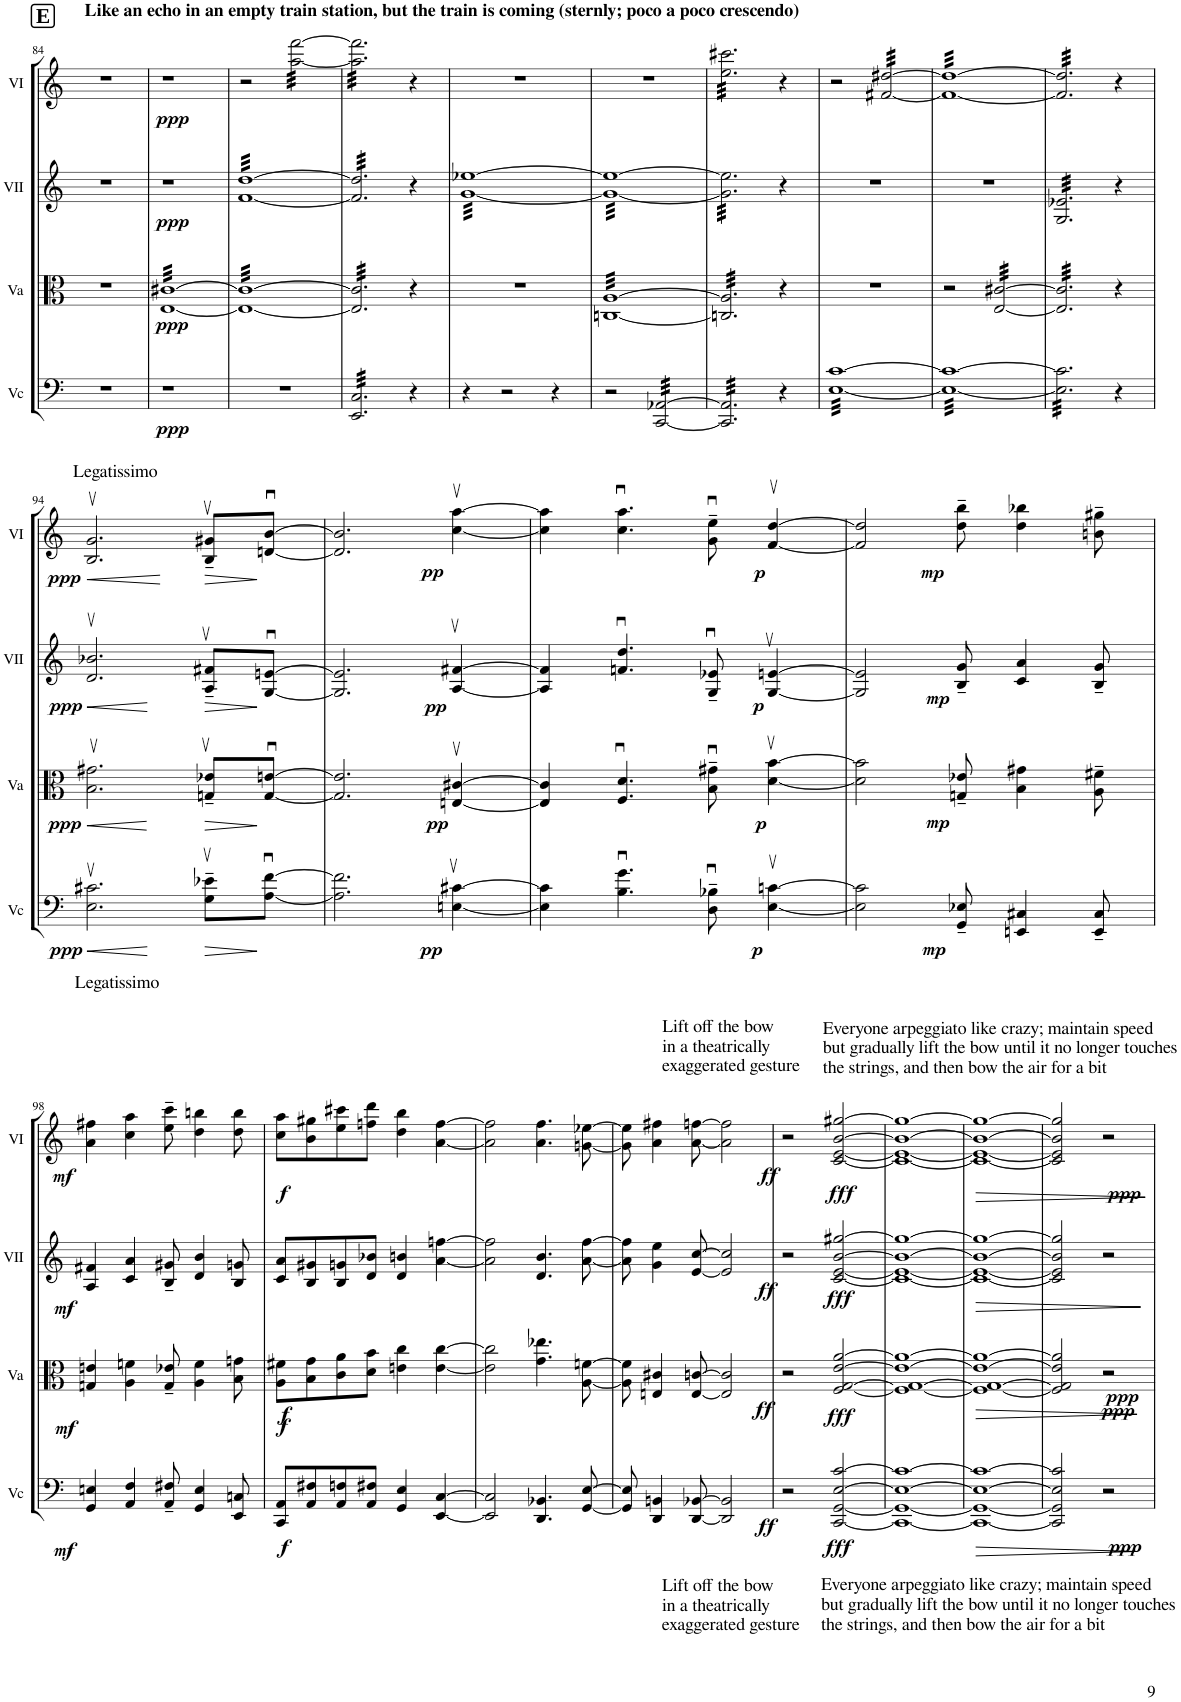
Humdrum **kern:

**kern	**dynam	**kern	**dynam	**kern	**dynam	**kern	**dynam
*part4	*part4	*part3	*part3	*part2	*part2	*part1	*part1
*staff4	*staff4	*staff3	*staff3	*staff2	*staff2	*staff1	*staff1
*I"Vc	*	*I"Va	*	*I"VII	*	*I"VI	*
*I'Vc	*	*I'Va	*	*I'VII	*	*I'VI	*
!!LO:PB:g=z
*clefF4	*	*clefC3	*	*clefG2	*	*clefG2	*
*k[]	*	*k[]	*	*k[]	*	*k[]	*
*M4/4	*	*M4/4	*	*M4/4	*	*M4/4	*
=84	=84	=84	=84	=84	=84	=84	=84
1r	.	1r	.	1r	.	1r	.
!!LO:REH:place=s1:a:B:cj:fs=14.284:t=E
=85	=85	=85	=85	=85	=85	=85	=85
!	!	!	!	!	!	!LO:TX:a:B:t=Like an echo in an empty train station, but the train is coming (sternly; poco a poco crescendo)	!
!	!LO:DY:b	!	!LO:DY:b	!	!LO:DY:b	!	!LO:DY:b
*	*	*tremolo	*	*	*	*	*
1r	ppp	[32E [32c#XLLL	ppp	1r	ppp	1r	ppp
.	.	32E 32c#X	.	.	.	.	.
.	.	32E 32c#X	.	.	.	.	.
.	.	32E 32c#X	.	.	.	.	.
.	.	32E 32c#X	.	.	.	.	.
.	.	32E 32c#X	.	.	.	.	.
.	.	32E 32c#X	.	.	.	.	.
.	.	32E 32c#X	.	.	.	.	.
.	.	32E 32c#X	.	.	.	.	.
.	.	32E 32c#X	.	.	.	.	.
.	.	32E 32c#X	.	.	.	.	.
.	.	32E 32c#X	.	.	.	.	.
.	.	32E 32c#X	.	.	.	.	.
.	.	32E 32c#X	.	.	.	.	.
.	.	32E 32c#X	.	.	.	.	.
.	.	32E 32c#X	.	.	.	.	.
.	.	32E 32c#X	.	.	.	.	.
.	.	32E 32c#X	.	.	.	.	.
.	.	32E 32c#X	.	.	.	.	.
.	.	32E 32c#X	.	.	.	.	.
.	.	32E 32c#X	.	.	.	.	.
.	.	32E 32c#X	.	.	.	.	.
.	.	32E 32c#X	.	.	.	.	.
.	.	32E 32c#X	.	.	.	.	.
.	.	32E 32c#X	.	.	.	.	.
.	.	32E 32c#X	.	.	.	.	.
.	.	32E 32c#X	.	.	.	.	.
.	.	32E 32c#X	.	.	.	.	.
.	.	32E 32c#X	.	.	.	.	.
.	.	32E 32c#X	.	.	.	.	.
.	.	32E 32c#X	.	.	.	.	.
.	.	32E 32c#XJJJ	.	.	.	.	.
=86	=86	=86	=86	=86	=86	=86	=86
*	*	*	*	*tremolo	*	*	*
1r	.	32E 32c#LLL	.	[32f [32ddLLL	.	2r	.
.	.	32E 32c#	.	32f 32dd	.	.	.
.	.	32E 32c#	.	32f 32dd	.	.	.
.	.	32E 32c#	.	32f 32dd	.	.	.
.	.	32E 32c#	.	32f 32dd	.	.	.
.	.	32E 32c#	.	32f 32dd	.	.	.
.	.	32E 32c#	.	32f 32dd	.	.	.
.	.	32E 32c#	.	32f 32dd	.	.	.
.	.	32E 32c#	.	32f 32dd	.	.	.
.	.	32E 32c#	.	32f 32dd	.	.	.
.	.	32E 32c#	.	32f 32dd	.	.	.
.	.	32E 32c#	.	32f 32dd	.	.	.
.	.	32E 32c#	.	32f 32dd	.	.	.
.	.	32E 32c#	.	32f 32dd	.	.	.
.	.	32E 32c#	.	32f 32dd	.	.	.
.	.	32E 32c#	.	32f 32dd	.	.	.
*	*	*	*	*	*	*tremolo	*
.	.	32E 32c#	.	32f 32dd	.	[32aa\ [32fff\LLL	.
.	.	32E 32c#	.	32f 32dd	.	32aa\ 32fff\	.
.	.	32E 32c#	.	32f 32dd	.	32aa\ 32fff\	.
.	.	32E 32c#	.	32f 32dd	.	32aa\ 32fff\	.
.	.	32E 32c#	.	32f 32dd	.	32aa\ 32fff\	.
.	.	32E 32c#	.	32f 32dd	.	32aa\ 32fff\	.
.	.	32E 32c#	.	32f 32dd	.	32aa\ 32fff\	.
.	.	32E 32c#	.	32f 32dd	.	32aa\ 32fff\	.
.	.	32E 32c#	.	32f 32dd	.	32aa\ 32fff\	.
.	.	32E 32c#	.	32f 32dd	.	32aa\ 32fff\	.
.	.	32E 32c#	.	32f 32dd	.	32aa\ 32fff\	.
.	.	32E 32c#	.	32f 32dd	.	32aa\ 32fff\	.
.	.	32E 32c#	.	32f 32dd	.	32aa\ 32fff\	.
.	.	32E 32c#	.	32f 32dd	.	32aa\ 32fff\	.
.	.	32E 32c#	.	32f 32dd	.	32aa\ 32fff\	.
.	.	32E 32c#JJJ	.	32f 32ddJJJ	.	32aa\ 32fff\JJJ	.
=87	=87	=87	=87	=87	=87	=87	=87
*tremolo	*	*	*	*	*	*	*
32EE/ 32C/LLL	.	32E/] 32c#/]LLL	.	32f/] 32dd/]LLL	.	32aa\] 32fff\]LLL	.
32EE/ 32C/	.	32E/ 32c#/	.	32f/ 32dd/	.	32aa\ 32fff\	.
32EE/ 32C/	.	32E/ 32c#/	.	32f/ 32dd/	.	32aa\ 32fff\	.
32EE/ 32C/	.	32E/ 32c#/	.	32f/ 32dd/	.	32aa\ 32fff\	.
32EE/ 32C/	.	32E/ 32c#/	.	32f/ 32dd/	.	32aa\ 32fff\	.
32EE/ 32C/	.	32E/ 32c#/	.	32f/ 32dd/	.	32aa\ 32fff\	.
32EE/ 32C/	.	32E/ 32c#/	.	32f/ 32dd/	.	32aa\ 32fff\	.
32EE/ 32C/	.	32E/ 32c#/	.	32f/ 32dd/	.	32aa\ 32fff\	.
32EE/ 32C/	.	32E/ 32c#/	.	32f/ 32dd/	.	32aa\ 32fff\	.
32EE/ 32C/	.	32E/ 32c#/	.	32f/ 32dd/	.	32aa\ 32fff\	.
32EE/ 32C/	.	32E/ 32c#/	.	32f/ 32dd/	.	32aa\ 32fff\	.
32EE/ 32C/	.	32E/ 32c#/	.	32f/ 32dd/	.	32aa\ 32fff\	.
32EE/ 32C/	.	32E/ 32c#/	.	32f/ 32dd/	.	32aa\ 32fff\	.
32EE/ 32C/	.	32E/ 32c#/	.	32f/ 32dd/	.	32aa\ 32fff\	.
32EE/ 32C/	.	32E/ 32c#/	.	32f/ 32dd/	.	32aa\ 32fff\	.
32EE/ 32C/	.	32E/ 32c#/	.	32f/ 32dd/	.	32aa\ 32fff\	.
32EE/ 32C/	.	32E/ 32c#/	.	32f/ 32dd/	.	32aa\ 32fff\	.
32EE/ 32C/	.	32E/ 32c#/	.	32f/ 32dd/	.	32aa\ 32fff\	.
32EE/ 32C/	.	32E/ 32c#/	.	32f/ 32dd/	.	32aa\ 32fff\	.
32EE/ 32C/	.	32E/ 32c#/	.	32f/ 32dd/	.	32aa\ 32fff\	.
32EE/ 32C/	.	32E/ 32c#/	.	32f/ 32dd/	.	32aa\ 32fff\	.
32EE/ 32C/	.	32E/ 32c#/	.	32f/ 32dd/	.	32aa\ 32fff\	.
32EE/ 32C/	.	32E/ 32c#/	.	32f/ 32dd/	.	32aa\ 32fff\	.
32EE/ 32C/JJJ	.	32E/ 32c#/JJJ	.	32f/ 32dd/JJJ	.	32aa\ 32fff\JJJ	.
4r	.	4r	.	4r	.	4r	.
=88	=88	=88	=88	=88	=88	=88	=88
4r	.	1r	.	[32g [32ee-XLLL	.	1r	.
.	.	.	.	32g 32ee-X	.	.	.
.	.	.	.	32g 32ee-X	.	.	.
.	.	.	.	32g 32ee-X	.	.	.
.	.	.	.	32g 32ee-X	.	.	.
.	.	.	.	32g 32ee-X	.	.	.
.	.	.	.	32g 32ee-X	.	.	.
.	.	.	.	32g 32ee-X	.	.	.
2r	.	.	.	32g 32ee-X	.	.	.
.	.	.	.	32g 32ee-X	.	.	.
.	.	.	.	32g 32ee-X	.	.	.
.	.	.	.	32g 32ee-X	.	.	.
.	.	.	.	32g 32ee-X	.	.	.
.	.	.	.	32g 32ee-X	.	.	.
.	.	.	.	32g 32ee-X	.	.	.
.	.	.	.	32g 32ee-X	.	.	.
.	.	.	.	32g 32ee-X	.	.	.
.	.	.	.	32g 32ee-X	.	.	.
.	.	.	.	32g 32ee-X	.	.	.
.	.	.	.	32g 32ee-X	.	.	.
.	.	.	.	32g 32ee-X	.	.	.
.	.	.	.	32g 32ee-X	.	.	.
.	.	.	.	32g 32ee-X	.	.	.
.	.	.	.	32g 32ee-X	.	.	.
4r	.	.	.	32g 32ee-X	.	.	.
.	.	.	.	32g 32ee-X	.	.	.
.	.	.	.	32g 32ee-X	.	.	.
.	.	.	.	32g 32ee-X	.	.	.
.	.	.	.	32g 32ee-X	.	.	.
.	.	.	.	32g 32ee-X	.	.	.
.	.	.	.	32g 32ee-X	.	.	.
.	.	.	.	32g 32ee-XJJJ	.	.	.
=89	=89	=89	=89	=89	=89	=89	=89
2r	.	[32Cn [32ALLL	.	32g 32ee-LLL	.	1r	.
.	.	32Cn 32A	.	32g 32ee-	.	.	.
.	.	32Cn 32A	.	32g 32ee-	.	.	.
.	.	32Cn 32A	.	32g 32ee-	.	.	.
.	.	32Cn 32A	.	32g 32ee-	.	.	.
.	.	32Cn 32A	.	32g 32ee-	.	.	.
.	.	32Cn 32A	.	32g 32ee-	.	.	.
.	.	32Cn 32A	.	32g 32ee-	.	.	.
.	.	32Cn 32A	.	32g 32ee-	.	.	.
.	.	32Cn 32A	.	32g 32ee-	.	.	.
.	.	32Cn 32A	.	32g 32ee-	.	.	.
.	.	32Cn 32A	.	32g 32ee-	.	.	.
.	.	32Cn 32A	.	32g 32ee-	.	.	.
.	.	32Cn 32A	.	32g 32ee-	.	.	.
.	.	32Cn 32A	.	32g 32ee-	.	.	.
.	.	32Cn 32A	.	32g 32ee-	.	.	.
[32CC/ [32AA-X/LLL	.	32Cn 32A	.	32g 32ee-	.	.	.
32CC/ 32AA-X/	.	32Cn 32A	.	32g 32ee-	.	.	.
32CC/ 32AA-X/	.	32Cn 32A	.	32g 32ee-	.	.	.
32CC/ 32AA-X/	.	32Cn 32A	.	32g 32ee-	.	.	.
32CC/ 32AA-X/	.	32Cn 32A	.	32g 32ee-	.	.	.
32CC/ 32AA-X/	.	32Cn 32A	.	32g 32ee-	.	.	.
32CC/ 32AA-X/	.	32Cn 32A	.	32g 32ee-	.	.	.
32CC/ 32AA-X/	.	32Cn 32A	.	32g 32ee-	.	.	.
32CC/ 32AA-X/	.	32Cn 32A	.	32g 32ee-	.	.	.
32CC/ 32AA-X/	.	32Cn 32A	.	32g 32ee-	.	.	.
32CC/ 32AA-X/	.	32Cn 32A	.	32g 32ee-	.	.	.
32CC/ 32AA-X/	.	32Cn 32A	.	32g 32ee-	.	.	.
32CC/ 32AA-X/	.	32Cn 32A	.	32g 32ee-	.	.	.
32CC/ 32AA-X/	.	32Cn 32A	.	32g 32ee-	.	.	.
32CC/ 32AA-X/	.	32Cn 32A	.	32g 32ee-	.	.	.
32CC/ 32AA-X/JJJ	.	32Cn 32AJJJ	.	32g 32ee-JJJ	.	.	.
=90	=90	=90	=90	=90	=90	=90	=90
32CC/] 32AA-/]LLL	.	32Cn/] 32A/]LLL	.	32g\] 32ee-\]LLL	.	32ee\ 32ccc#X\LLL	.
32CC/ 32AA-/	.	32Cn/ 32A/	.	32g\ 32ee-\	.	32ee\ 32ccc#X\	.
32CC/ 32AA-/	.	32Cn/ 32A/	.	32g\ 32ee-\	.	32ee\ 32ccc#X\	.
32CC/ 32AA-/	.	32Cn/ 32A/	.	32g\ 32ee-\	.	32ee\ 32ccc#X\	.
32CC/ 32AA-/	.	32Cn/ 32A/	.	32g\ 32ee-\	.	32ee\ 32ccc#X\	.
32CC/ 32AA-/	.	32Cn/ 32A/	.	32g\ 32ee-\	.	32ee\ 32ccc#X\	.
32CC/ 32AA-/	.	32Cn/ 32A/	.	32g\ 32ee-\	.	32ee\ 32ccc#X\	.
32CC/ 32AA-/	.	32Cn/ 32A/	.	32g\ 32ee-\	.	32ee\ 32ccc#X\	.
32CC/ 32AA-/	.	32Cn/ 32A/	.	32g\ 32ee-\	.	32ee\ 32ccc#X\	.
32CC/ 32AA-/	.	32Cn/ 32A/	.	32g\ 32ee-\	.	32ee\ 32ccc#X\	.
32CC/ 32AA-/	.	32Cn/ 32A/	.	32g\ 32ee-\	.	32ee\ 32ccc#X\	.
32CC/ 32AA-/	.	32Cn/ 32A/	.	32g\ 32ee-\	.	32ee\ 32ccc#X\	.
32CC/ 32AA-/	.	32Cn/ 32A/	.	32g\ 32ee-\	.	32ee\ 32ccc#X\	.
32CC/ 32AA-/	.	32Cn/ 32A/	.	32g\ 32ee-\	.	32ee\ 32ccc#X\	.
32CC/ 32AA-/	.	32Cn/ 32A/	.	32g\ 32ee-\	.	32ee\ 32ccc#X\	.
32CC/ 32AA-/	.	32Cn/ 32A/	.	32g\ 32ee-\	.	32ee\ 32ccc#X\	.
32CC/ 32AA-/	.	32Cn/ 32A/	.	32g\ 32ee-\	.	32ee\ 32ccc#X\	.
32CC/ 32AA-/	.	32Cn/ 32A/	.	32g\ 32ee-\	.	32ee\ 32ccc#X\	.
32CC/ 32AA-/	.	32Cn/ 32A/	.	32g\ 32ee-\	.	32ee\ 32ccc#X\	.
32CC/ 32AA-/	.	32Cn/ 32A/	.	32g\ 32ee-\	.	32ee\ 32ccc#X\	.
32CC/ 32AA-/	.	32Cn/ 32A/	.	32g\ 32ee-\	.	32ee\ 32ccc#X\	.
32CC/ 32AA-/	.	32Cn/ 32A/	.	32g\ 32ee-\	.	32ee\ 32ccc#X\	.
32CC/ 32AA-/	.	32Cn/ 32A/	.	32g\ 32ee-\	.	32ee\ 32ccc#X\	.
32CC/ 32AA-/JJJ	.	32Cn/ 32A/JJJ	.	32g\ 32ee-\JJJ	.	32ee\ 32ccc#X\JJJ	.
4r	.	4r	.	4r	.	4r	.
=91	=91	=91	=91	=91	=91	=91	=91
[32E [32cLLL	.	1r	.	1r	.	2r	.
32E 32c	.	.	.	.	.	.	.
32E 32c	.	.	.	.	.	.	.
32E 32c	.	.	.	.	.	.	.
32E 32c	.	.	.	.	.	.	.
32E 32c	.	.	.	.	.	.	.
32E 32c	.	.	.	.	.	.	.
32E 32c	.	.	.	.	.	.	.
32E 32c	.	.	.	.	.	.	.
32E 32c	.	.	.	.	.	.	.
32E 32c	.	.	.	.	.	.	.
32E 32c	.	.	.	.	.	.	.
32E 32c	.	.	.	.	.	.	.
32E 32c	.	.	.	.	.	.	.
32E 32c	.	.	.	.	.	.	.
32E 32c	.	.	.	.	.	.	.
32E 32c	.	.	.	.	.	[32f#X/ [32dd#X/LLL	.
32E 32c	.	.	.	.	.	32f#X/ 32dd#X/	.
32E 32c	.	.	.	.	.	32f#X/ 32dd#X/	.
32E 32c	.	.	.	.	.	32f#X/ 32dd#X/	.
32E 32c	.	.	.	.	.	32f#X/ 32dd#X/	.
32E 32c	.	.	.	.	.	32f#X/ 32dd#X/	.
32E 32c	.	.	.	.	.	32f#X/ 32dd#X/	.
32E 32c	.	.	.	.	.	32f#X/ 32dd#X/	.
32E 32c	.	.	.	.	.	32f#X/ 32dd#X/	.
32E 32c	.	.	.	.	.	32f#X/ 32dd#X/	.
32E 32c	.	.	.	.	.	32f#X/ 32dd#X/	.
32E 32c	.	.	.	.	.	32f#X/ 32dd#X/	.
32E 32c	.	.	.	.	.	32f#X/ 32dd#X/	.
32E 32c	.	.	.	.	.	32f#X/ 32dd#X/	.
32E 32c	.	.	.	.	.	32f#X/ 32dd#X/	.
32E 32cJJJ	.	.	.	.	.	32f#X/ 32dd#X/JJJ	.
=92	=92	=92	=92	=92	=92	=92	=92
32E 32cLLL	.	2r	.	1r	.	32f# 32dd#LLL	.
32E 32c	.	.	.	.	.	32f# 32dd#	.
32E 32c	.	.	.	.	.	32f# 32dd#	.
32E 32c	.	.	.	.	.	32f# 32dd#	.
32E 32c	.	.	.	.	.	32f# 32dd#	.
32E 32c	.	.	.	.	.	32f# 32dd#	.
32E 32c	.	.	.	.	.	32f# 32dd#	.
32E 32c	.	.	.	.	.	32f# 32dd#	.
32E 32c	.	.	.	.	.	32f# 32dd#	.
32E 32c	.	.	.	.	.	32f# 32dd#	.
32E 32c	.	.	.	.	.	32f# 32dd#	.
32E 32c	.	.	.	.	.	32f# 32dd#	.
32E 32c	.	.	.	.	.	32f# 32dd#	.
32E 32c	.	.	.	.	.	32f# 32dd#	.
32E 32c	.	.	.	.	.	32f# 32dd#	.
32E 32c	.	.	.	.	.	32f# 32dd#	.
32E 32c	.	[32E/ [32c#X/LLL	.	.	.	32f# 32dd#	.
32E 32c	.	32E/ 32c#X/	.	.	.	32f# 32dd#	.
32E 32c	.	32E/ 32c#X/	.	.	.	32f# 32dd#	.
32E 32c	.	32E/ 32c#X/	.	.	.	32f# 32dd#	.
32E 32c	.	32E/ 32c#X/	.	.	.	32f# 32dd#	.
32E 32c	.	32E/ 32c#X/	.	.	.	32f# 32dd#	.
32E 32c	.	32E/ 32c#X/	.	.	.	32f# 32dd#	.
32E 32c	.	32E/ 32c#X/	.	.	.	32f# 32dd#	.
32E 32c	.	32E/ 32c#X/	.	.	.	32f# 32dd#	.
32E 32c	.	32E/ 32c#X/	.	.	.	32f# 32dd#	.
32E 32c	.	32E/ 32c#X/	.	.	.	32f# 32dd#	.
32E 32c	.	32E/ 32c#X/	.	.	.	32f# 32dd#	.
32E 32c	.	32E/ 32c#X/	.	.	.	32f# 32dd#	.
32E 32c	.	32E/ 32c#X/	.	.	.	32f# 32dd#	.
32E 32c	.	32E/ 32c#X/	.	.	.	32f# 32dd#	.
32E 32cJJJ	.	32E/ 32c#X/JJJ	.	.	.	32f# 32dd#JJJ	.
=93	=93	=93	=93	=93	=93	=93	=93
32E\] 32c\]LLL	.	32E/] 32c#/]LLL	.	32G/ 32e-X/LLL	.	32f#/] 32dd#/]LLL	.
32E\ 32c\	.	32E/ 32c#/	.	32G/ 32e-X/	.	32f#/ 32dd#/	.
32E\ 32c\	.	32E/ 32c#/	.	32G/ 32e-X/	.	32f#/ 32dd#/	.
32E\ 32c\	.	32E/ 32c#/	.	32G/ 32e-X/	.	32f#/ 32dd#/	.
32E\ 32c\	.	32E/ 32c#/	.	32G/ 32e-X/	.	32f#/ 32dd#/	.
32E\ 32c\	.	32E/ 32c#/	.	32G/ 32e-X/	.	32f#/ 32dd#/	.
32E\ 32c\	.	32E/ 32c#/	.	32G/ 32e-X/	.	32f#/ 32dd#/	.
32E\ 32c\	.	32E/ 32c#/	.	32G/ 32e-X/	.	32f#/ 32dd#/	.
32E\ 32c\	.	32E/ 32c#/	.	32G/ 32e-X/	.	32f#/ 32dd#/	.
32E\ 32c\	.	32E/ 32c#/	.	32G/ 32e-X/	.	32f#/ 32dd#/	.
32E\ 32c\	.	32E/ 32c#/	.	32G/ 32e-X/	.	32f#/ 32dd#/	.
32E\ 32c\	.	32E/ 32c#/	.	32G/ 32e-X/	.	32f#/ 32dd#/	.
32E\ 32c\	.	32E/ 32c#/	.	32G/ 32e-X/	.	32f#/ 32dd#/	.
32E\ 32c\	.	32E/ 32c#/	.	32G/ 32e-X/	.	32f#/ 32dd#/	.
32E\ 32c\	.	32E/ 32c#/	.	32G/ 32e-X/	.	32f#/ 32dd#/	.
32E\ 32c\	.	32E/ 32c#/	.	32G/ 32e-X/	.	32f#/ 32dd#/	.
32E\ 32c\	.	32E/ 32c#/	.	32G/ 32e-X/	.	32f#/ 32dd#/	.
32E\ 32c\	.	32E/ 32c#/	.	32G/ 32e-X/	.	32f#/ 32dd#/	.
32E\ 32c\	.	32E/ 32c#/	.	32G/ 32e-X/	.	32f#/ 32dd#/	.
32E\ 32c\	.	32E/ 32c#/	.	32G/ 32e-X/	.	32f#/ 32dd#/	.
32E\ 32c\	.	32E/ 32c#/	.	32G/ 32e-X/	.	32f#/ 32dd#/	.
32E\ 32c\	.	32E/ 32c#/	.	32G/ 32e-X/	.	32f#/ 32dd#/	.
32E\ 32c\	.	32E/ 32c#/	.	32G/ 32e-X/	.	32f#/ 32dd#/	.
32E\ 32c\JJJ	.	32E/ 32c#/JJJ	.	32G/ 32e-X/JJJ	.	32f#/ 32dd#/JJJ	.
*	*	*	*	*	*	*Xtremolo	*
*	*	*	*	*Xtremolo	*	*	*
*	*	*Xtremolo	*	*	*	*	*
*Xtremolo	*	*	*	*	*	*	*
4r	.	4r	.	4r	.	4r	.
!!LO:LB:g=z
=94	=94	=94	=94	=94	=94	=94	=94
!	!	!	!	!	!	!LO:TX:a:t=Legatissimo	!
!LO:TX:b:t=Legatissimo	!	!	!	!	!	!	!
!	!LO:HP:b	!	!LO:HP:b	!	!LO:HP:b	!	!LO:HP:b
!	!LO:DY:n=1:b	!	!LO:DY:n=1:b	!	!LO:DY:n=1:b	!	!LO:DY:n=1:b
2.E\ 2.c#X\	< ppp	2.B\ 2.g#X\	< ppp	2.d/ 2.b-X/	< ppp	2.B/ 2.g/	< ppp
!	!LO:HP:n=1:b	!	!LO:HP:n=1:b	!	!LO:HP:n=1:b	!	!LO:HP:n=1:b
8G\~ 8e-X\~L	[ >	8Gn/~ 8e-X/~L	[ >	8A/~ 8f#X/~L	[ >	8B/~ 8g#X/~L	[ >
[8A\ [8f\J	]	[8G/ [8en/J	]	[8G/ [8en/J	]	[8dn/ [8b/J	]
=95	=95	=95	=95	=95	=95	=95	=95
2.A\] 2.f\]	.	2.G/] 2.e/]	.	2.G/] 2.e/]	.	2.d/] 2.b/]	.
!	!LO:DY:b	!	!LO:DY:b	!	!LO:DY:b	!	!LO:DY:b
[4En\ [4c#X\	pp	[4En/ [4c#X/	pp	[4A/ [4f#X/	pp	[4cc\ [4aa\	pp
=96	=96	=96	=96	=96	=96	=96	=96
4E\] 4c#\]	.	4E/] 4c#/]	.	4A/] 4f#/]	.	4cc\] 4aa\]	.
4.B\ 4.g\	.	4.F/ 4.d/	.	4.fn/ 4.dd/	.	4.cc\ 4.aa\	.
8D\~ 8B-X\~	.	8B\~ 8g#X\~	.	8G/~ 8e-X/~	.	8g\~ 8ee\~	.
!	!LO:DY:b	!	!LO:DY:b	!	!LO:DY:b	!	!LO:DY:b
[4E\ [4cn\	p	[4d\ [4b\	p	[4G/ [4en/	p	[4f/ [4dd/	p
=97	=97	=97	=97	=97	=97	=97	=97
2E\] 2c\]	.	2d\] 2b\]	.	2G/] 2e/]	.	2f/] 2dd/]	.
!	!LO:DY:b	!	!LO:DY:b	!	!LO:DY:b	!	!LO:DY:b
8GG/~ 8E-X/~	mp	8Gn/~ 8e-X/~	mp	8B/~ 8g/~	mp	8dd\~ 8bb\~	mp
4EEn/ 4C#X/	.	4B\ 4g#X\	.	4c/ 4a/	.	4dd\ 4bb-X\	.
8EE/~ 8C#/~	.	8A\~ 8f#X\~	.	8B/~ 8g/~	.	8bn\~ 8gg#X\~	.
!!LO:LB:g=z
=98	=98	=98	=98	=98	=98	=98	=98
!	!LO:DY:b	!	!LO:DY:b	!	!LO:DY:b	!	!LO:DY:b
4GG/ 4En/	mf	4Gn/ 4en/	mf	4A/ 4f#X/	mf	4a\ 4ff#X\	mf
4AA/ 4F/	.	4A\ 4fn\	.	4c/ 4a/	.	4cc\ 4aa\	.
8AA/~ 8F#X/~	.	8G/~ 8e-X/~	.	8B/~ 8g#X/~	.	8ee\~ 8ccc\~	.
4GG/ 4E/	.	4A\ 4f\	.	4d/ 4b/	.	4dd\ 4bbn\	.
8EE/ 8Cn/	.	8B\ 8gn\	.	8B/ 8gn/	.	8dd\ 8bb\	.
=99	=99	=99	=99	=99	=99	=99	=99
!	!LO:DY:b	!	!LO:DY:b	!	!	!	!
!	!	!	!LO:DY:n=1:b	!	!	!	!LO:DY:b
8CC/ 8AA/L	f	8A\ 8f#X\L	f f	8c/ 8a/L	.	8cc\ 8aa\L	f
8AA/ 8F#X/	.	8B\ 8g\	.	8B/ 8g#X/	.	8b\ 8gg#X\	.
8AA/ 8Fn/	.	8c\ 8a\	.	8B/ 8gn/	.	8ee\ 8ccc#X\	.
8AA/ 8F#X/J	.	8d\ 8b\J	.	8d/ 8b-X/J	.	8ffn\ 8ddd\J	.
4GG/ 4E/	.	4en\ 4cc\	.	4d/ 4bn/	.	4dd\ 4bb\	.
[4EE/ [4C/	.	[4e\ [4cc\	.	[4a\ [4ffn\	.	[4a\ [4ff\	.
=100	=100	=100	=100	=100	=100	=100	=100
2EE/] 2C/]	.	2e\] 2cc\]	.	2a\] 2ff\]	.	2a\] 2ff\]	.
4.DD/ 4.BB-X/	.	4.g\ 4.ee-X\	.	4.d/ 4.b/	.	4.a\ 4.ff\	.
[8GG/ [8E/	.	[8A\ [8fn\	.	[8a\ [8ff\	.	[8gn\ [8ee-X\	.
=101	=101	=101	=101	=101	=101	=101	=101
!LO:TX:b:t=Lift off the bow	!	!	!	!	!	!	!
!LO:TX:b:t=in a theatrically	!	!	!	!	!	!	!
!LO:TX:b:t=exaggerated gesture	!	!	!	!	!	!	!
8GG/] 8E/]	.	8A\] 8f\]	.	8a\] 8ff\]	.	8g\] 8ee-\]	.
4DD/ 4BBn/	.	4En/ 4c#X/	.	4g\ 4ee\	.	4a\ 4ff#X\	.
[8DD/ [8BB-X/	.	[8E/ [8cn/	.	[8e/ [8cc/	.	[8a\ [8ffn\	.
!	!	!	!	!	!	!LO:TX:a:t=Lift off the bow	!
!	!	!	!	!	!	!LO:TX:a:t=in a theatrically	!
!	!	!	!	!	!	!LO:TX:a:t=exaggerated gesture	!
!	!LO:DY:b	!	!LO:DY:b	!	!LO:DY:b	!	!LO:DY:b
2DD/] 2BB-/]	ff	2E/] 2c/]	ff	2e/] 2cc/]	ff	2a\] 2ff\]	ff
=102	=102	=102	=102	=102	=102	=102	=102
2r	.	2r	.	2r	.	2r	.
!	!	!	!	!	!	!LO:TX:a:t=Everyone arpeggiato like crazy; maintain speed	!
!	!	!	!	!	!	!LO:TX:a:t=but gradually lift the bow until it no longer touches	!
!	!	!	!	!	!	!LO:TX:a:t=the strings, and then bow the air for a bit	!
!LO:TX:b:t=Everyone arpeggiato like crazy; maintain speed	!	!	!	!	!	!	!
!LO:TX:b:t=but gradually lift the bow until it no longer touches	!	!	!	!	!	!	!
!LO:TX:b:t=the strings, and then bow the air for a bit	!	!	!	!	!	!	!
!	!LO:DY:b	!	!LO:DY:b	!	!LO:DY:b	!	!LO:DY:b
[2CC/ [2GG/ [2E/ [2c/	fff	[2F/ [2G/ [2e/ [2a/	fff	[2c/ [2e/ [2b/ [2gg#X/	fff	[2c/ [2e/ [2b/ [2gg#X/	fff
=103	=103	=103	=103	=103	=103	=103	=103
1CC_ 1GG_ 1E_ 1c_	.	1F_ 1G_ 1e_ 1a_	.	1c_ 1e_ 1b_ 1gg#_	.	1c_ 1e_ 1b_ 1gg#_	.
=104	=104	=104	=104	=104	=104	=104	=104
!	!LO:HP:b	!	!LO:HP:b	!	!LO:HP:b	!	!LO:HP:b
1CC_ 1GG_ 1E_ 1c_	>	1F_ 1G_ 1e_ 1a_	>	1c_ 1e_ 1b_ 1gg#_	>	1c_ 1e_ 1b_ 1gg#_	>
.	]	.	]	.	]	.	]
=105	=105	=105	=105	=105	=105	=105	=105
2CC/] 2GG/] 2E/] 2c/]	.	2F/] 2G/] 2e/] 2a/]	.	2c/] 2e/] 2b/] 2gg#/]	.	2c/] 2e/] 2b/] 2gg#/]	.
!	!LO:DY:b	!	!LO:DY:b	!	!	!	!
!	!	!	!LO:DY:n=1:b	!	!	!	!LO:DY:b
2r	ppp	2r	ppp ppp	2r	.	2r	ppp
=	=	=	=	=	=	=	=
*-	*-	*-	*-	*-	*-	*-	*-
